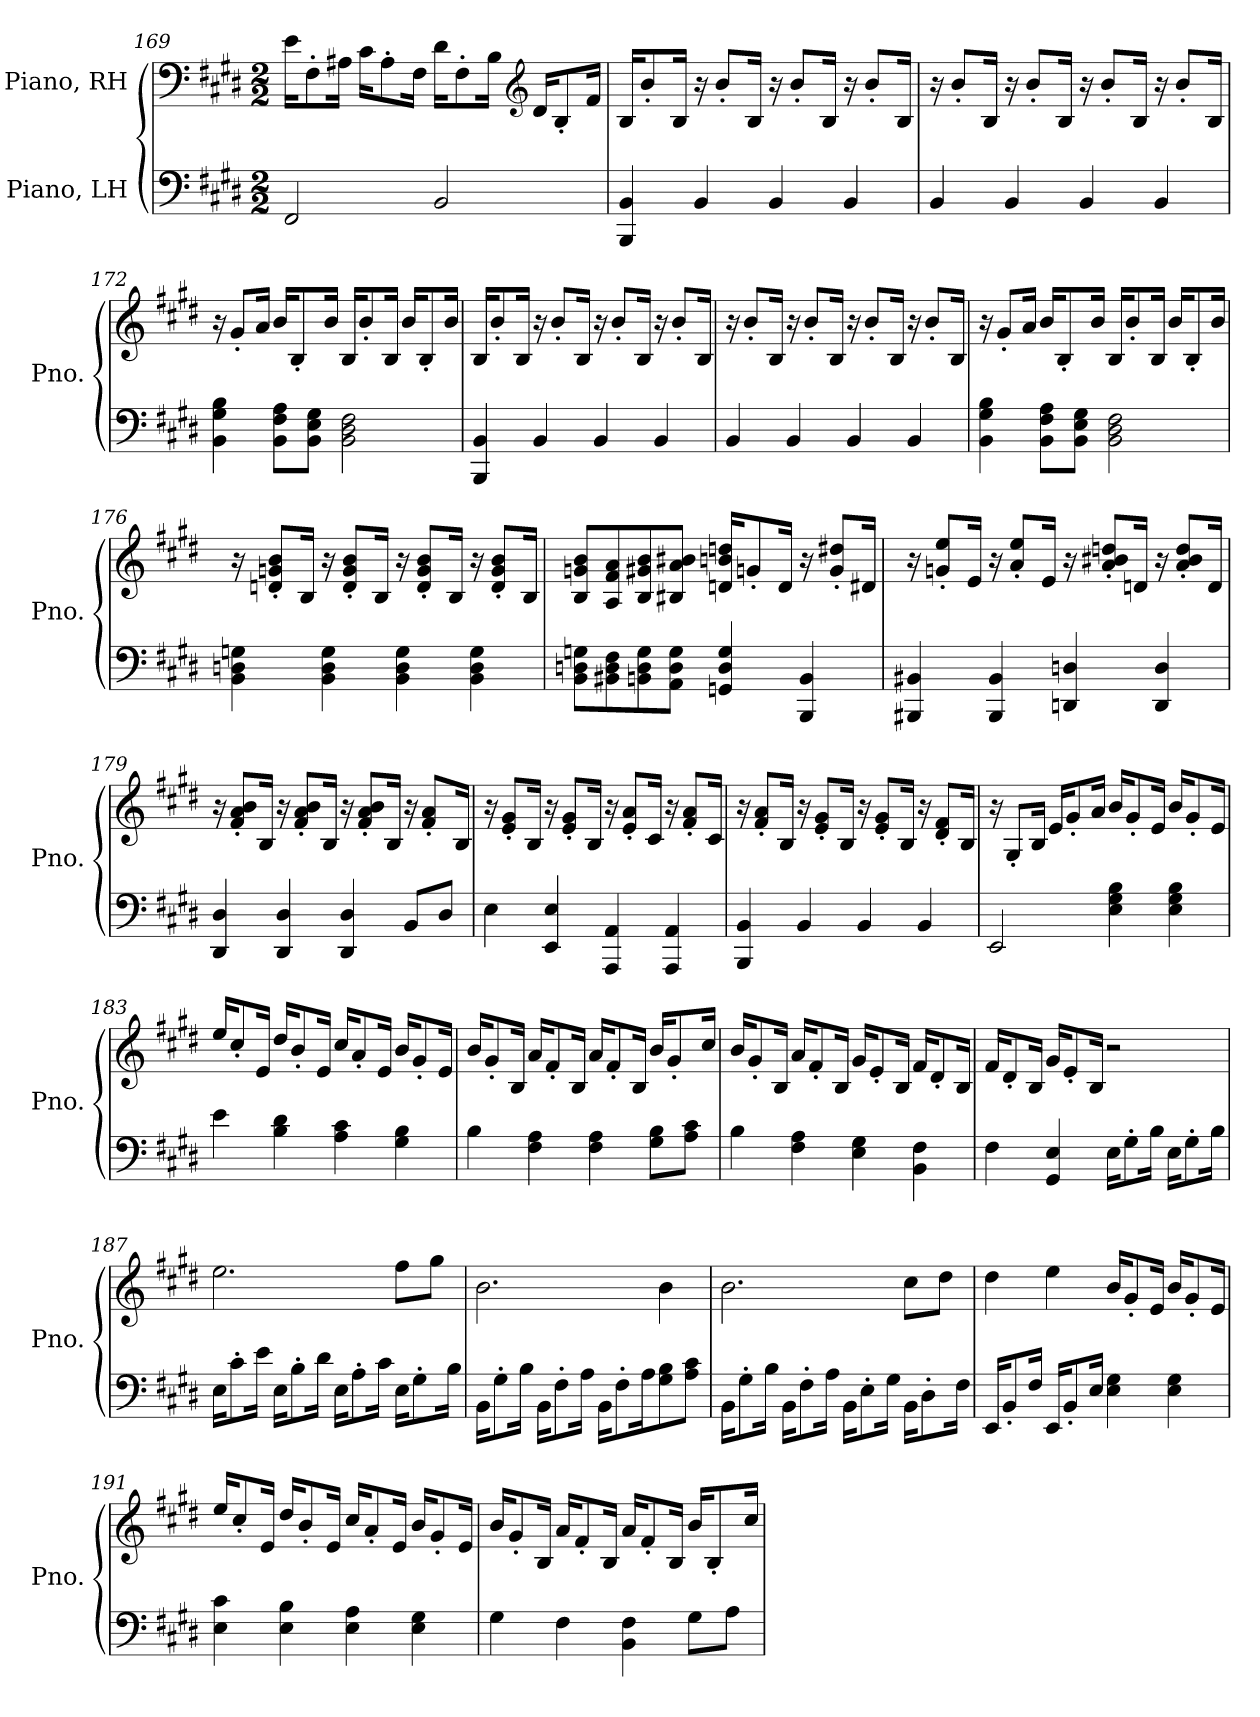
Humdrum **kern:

**kern	**kern
*part2	*part1
*staff2	*staff1
*I"Piano, LH	*I"Piano, RH
*I'Pno.	*I'Pno.
*clefF4	*clefF4
*k[f#c#g#d#]	*k[f#c#g#d#]
*M2/2	*M2/2
=169	=169
2FF#/	16e\KL
.	8F#'\
.	16A#X\Jk
.	16c#\KL
.	8A#'\
.	16F#\Jk
2BB/	16d#\KL
.	8F#'\
.	16B\Jk
*	*clefG2
.	16d#/KL
.	8B'/
.	16f#/Jk
!!LO:PB:g=z
=170	=170
4BBB/ 4BB/	16B/KL
.	8b'/
.	16B/Jk
4BB/	16r
.	8b'/L
.	16B/Jk
4BB/	16r
.	8b'/L
.	16B/Jk
4BB/	16r
.	8b'/L
.	16B/Jk
=171	=171
4BB/	16r
.	8b'/L
.	16B/Jk
4BB/	16r
.	8b'/L
.	16B/Jk
4BB/	16r
.	8b'/L
.	16B/Jk
4BB/	16r
.	8b'/L
.	16B/Jk
=172	=172
4BB\ 4G#\ 4B\	16r
.	8g#'/L
.	16a/Jk
8BB\ 8F#\ 8A\L	16b/KL
.	8B'/
8BB\ 8E\ 8G#\J	.
.	16b/Jk
2BB\ 2D#\ 2F#\	16B/KL
.	8b'/
.	16B/Jk
.	16b/KL
.	8B'/
.	16b/Jk
!!LO:LB:g=z
=173	=173
4BBB/ 4BB/	16B/KL
.	8b'/
.	16B/Jk
4BB/	16r
.	8b'/L
.	16B/Jk
4BB/	16r
.	8b'/L
.	16B/Jk
4BB/	16r
.	8b'/L
.	16B/Jk
=174	=174
4BB/	16r
.	8b'/L
.	16B/Jk
4BB/	16r
.	8b'/L
.	16B/Jk
4BB/	16r
.	8b'/L
.	16B/Jk
4BB/	16r
.	8b'/L
.	16B/Jk
=175	=175
4BB\ 4G#\ 4B\	16r
.	8g#'/L
.	16a/Jk
8BB\ 8F#\ 8A\L	16b/KL
.	8B'/
8BB\ 8E\ 8G#\J	.
.	16b/Jk
2BB\ 2D#\ 2F#\	16B/KL
.	8b'/
.	16B/Jk
.	16b/KL
.	8B'/
.	16b/Jk
!!LO:LB:g=z
=176	=176
4BB\ 4Dn\ 4Gn\	16r
.	8dn/' 8gn/' 8b/'L
.	16B/Jk
4BB\ 4D\ 4G\	16r
.	8d/' 8g/' 8b/'L
.	16B/Jk
4BB\ 4D\ 4G\	16r
.	8d/' 8g/' 8b/'L
.	16B/Jk
4BB\ 4D\ 4G\	16r
.	8d/' 8g/' 8b/'L
.	16B/Jk
=177	=177
8BB\ 8Dn\ 8Gn\L	8B/ 8gn/ 8b/L
8BB#X\ 8D\ 8F#\	8A/ 8f#/ 8a/
8BBn\ 8D\ 8G\	8B/ 8g#X/ 8b/
8AA\ 8D\ 8G\J	8B#X/ 8a/ 8b#X/J
4GGn/ 4D/ 4G/	16dn/ 16bn/ 16ddn/KL
.	8gn'/
.	16d/Jk
4BBB/ 4BB/	16r
.	8g/' 8dd#X/'L
.	16d#X/Jk
!!LO:LB:g=z
=178	=178
4BBB#X/ 4BB#X/	16r
.	8gn/' 8ee/'L
.	16e/Jk
4BBB#/ 4BB#/	16r
.	8a/' 8ee/'L
.	16e/Jk
4DDn/ 4Dn/	16r
.	8a/' 8b#X/' 8ddn/'L
.	16dn/Jk
4DD/ 4D/	16r
.	8a/' 8b#/' 8dd/'L
.	16d/Jk
=179	=179
4DD#/ 4D#/	16r
.	8f#/' 8a/' 8b/'L
.	16B/Jk
4DD#/ 4D#/	16r
.	8f#/' 8a/' 8b/'L
.	16B/Jk
4DD#/ 4D#/	16r
.	8f#/' 8a/' 8b/'L
.	16B/Jk
8BB/L	16r
.	8f#/' 8a/'L
8D#/J	.
.	16B/Jk
=180	=180
4E\	16r
.	8e/' 8g#/'L
.	16B/Jk
4EE/ 4E/	16r
.	8e/' 8g#/'L
.	16B/Jk
4AAA/ 4AA/	16r
.	8e/' 8a/'L
.	16c#/Jk
4AAA/ 4AA/	16r
.	8f#/' 8a/'L
.	16c#/Jk
!!LO:LB:g=z
=181	=181
4BBB/ 4BB/	16r
.	8f#/' 8a/'L
.	16B/Jk
4BB/	16r
.	8e/' 8g#/'L
.	16B/Jk
4BB/	16r
.	8e/' 8g#/'L
.	16B/Jk
4BB/	16r
.	8d#/' 8f#/'L
.	16B/Jk
=182	=182
2EE/	16r
.	8G#'/L
.	16B/Jk
.	16e/KL
.	8g#'/
.	16a/Jk
4E\ 4G#\ 4B\	16b/KL
.	8g#'/
.	16e/Jk
4E\ 4G#\ 4B\	16b/KL
.	8g#'/
.	16e/Jk
=183	=183
4e\	16ee/KL
.	8cc#'/
.	16e/Jk
4B\ 4d#\	16dd#/KL
.	8b'/
.	16e/Jk
4A\ 4c#\	16cc#/KL
.	8a'/
.	16e/Jk
4G#\ 4B\	16b/KL
.	8g#'/
.	16e/Jk
!!LO:LB:g=z
=184	=184
4B\	16b/KL
.	8g#'/
.	16B/Jk
4F#\ 4A\	16a/KL
.	8f#'/
.	16B/Jk
4F#\ 4A\	16a/KL
.	8f#'/
.	16B/Jk
8G#\ 8B\L	16b/KL
.	8g#'/
8A\ 8c#\J	.
.	16cc#/Jk
=185	=185
4B\	16b/KL
.	8g#'/
.	16B/Jk
4F#\ 4A\	16a/KL
.	8f#'/
.	16B/Jk
4E\ 4G#\	16g#/KL
.	8e'/
.	16B/Jk
4BB\ 4F#\	16f#/KL
.	8d#'/
.	16B/Jk
=186	=186
4F#\	16f#/KL
.	8d#'/
.	16B/Jk
4GG#/ 4E/	16g#/KL
.	8e'/
.	16B/Jk
16E\KL	2r
8G#'\	.
16B\Jk	.
16E\KL	.
8G#'\	.
16B\Jk	.
!!LO:PB:g=z
=187	=187
16E\KL	2.ee\
8c#'\	.
16e\Jk	.
16E\KL	.
8B'\	.
16d#\Jk	.
16E\KL	.
8A'\	.
16c#\Jk	.
16E\KL	8ff#\L
8G#'\	.
.	8gg#\J
16B\Jk	.
=188	=188
16BB\KL	2.b\
8G#'\	.
16B\Jk	.
16BB\KL	.
8F#'\	.
16A\Jk	.
16BB\KL	.
8F#'\	.
16A\K	.
8G#\ 8B\	4b\
8A\ 8c#\J	.
=189	=189
16BB\KL	2.b\
8G#'\	.
16B\Jk	.
16BB\KL	.
8F#'\	.
16A\Jk	.
16BB\KL	.
8E'\	.
16G#\Jk	.
16BB\KL	8cc#\L
8D#'\	.
.	8dd#\J
16F#\Jk	.
!!LO:LB:g=z
=190	=190
16EE/KL	4dd#\
8BB'/	.
16F#/Jk	.
16EE/KL	4ee\
8BB'/	.
16E/Jk	.
4E\ 4G#\	16b/KL
.	8g#'/
.	16e/Jk
4E\ 4G#\	16b/KL
.	8g#'/
.	16e/Jk
=191	=191
4E\ 4c#\	16ee/KL
.	8cc#'/
.	16e/Jk
4E\ 4B\	16dd#/KL
.	8b'/
.	16e/Jk
4E\ 4A\	16cc#/KL
.	8a'/
.	16e/Jk
4E\ 4G#\	16b/KL
.	8g#'/
.	16e/Jk
=192	=192
4G#\	16b/KL
.	8g#'/
.	16B/Jk
4F#\	16a/KL
.	8f#'/
.	16B/Jk
4BB\ 4F#\	16a/KL
.	8f#'/
.	16B/Jk
8G#\L	16b/KL
.	8B'/
8A\J	.
.	16cc#/Jk
=	=
*-	*-
